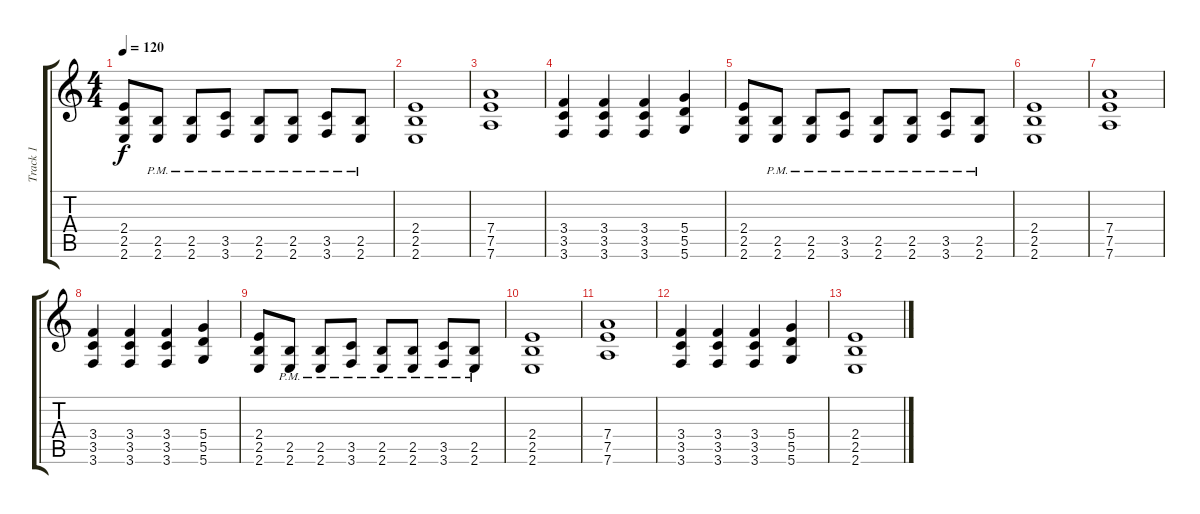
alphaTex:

\track ("Track 1" "Track 1") {instrument overdrivenguitar}
\staff {score tabs}
\tuning (E4 B3 G3 D3 A2 D2) {hide}
\ts (4 4)
\tempo 120
\clef g2
\ks c
(2.4 2.5 2.6).8{dy f} (2.5{pm} 2.6{pm}).8 (2.5{pm} 2.6{pm}).8 (3.5{pm} 3.6{pm}).8 (2.5{pm} 2.6{pm}).8 (2.5{pm} 2.6{pm}).8 (3.5{pm} 3.6{pm}).8 (2.5{pm} 2.6{pm}).8 |
(2.4 2.5 2.6).1 |
(7.4 7.5 7.6).1 |
(3.4 3.5 3.6).4 (3.4 3.5 3.6).4 (3.4 3.5 3.6).4 (5.4 5.5 5.6).4 |
(2.4 2.5 2.6).8 (2.5{pm} 2.6{pm}).8 (2.5{pm} 2.6{pm}).8 (3.5{pm} 3.6{pm}).8 (2.5{pm} 2.6{pm}).8 (2.5{pm} 2.6{pm}).8 (3.5{pm} 3.6{pm}).8 (2.5{pm} 2.6{pm}).8 |
(2.4 2.5 2.6).1 |
(7.4 7.5 7.6).1 |
(3.4 3.5 3.6).4 (3.4 3.5 3.6).4 (3.4 3.5 3.6).4 (5.4 5.5 5.6).4 |
(2.4 2.5 2.6).8 (2.5{pm} 2.6{pm}).8 (2.5{pm} 2.6{pm}).8 (3.5{pm} 3.6{pm}).8 (2.5{pm} 2.6{pm}).8 (2.5{pm} 2.6{pm}).8 (3.5{pm} 3.6{pm}).8 (2.5{pm} 2.6{pm}).8 |
(2.4 2.5 2.6).1 |
(7.4 7.5 7.6).1 |
(3.4 3.5 3.6).4 (3.4 3.5 3.6).4 (3.4 3.5 3.6).4 (5.4 5.5 5.6).4 |
(2.4 2.5 2.6).1
